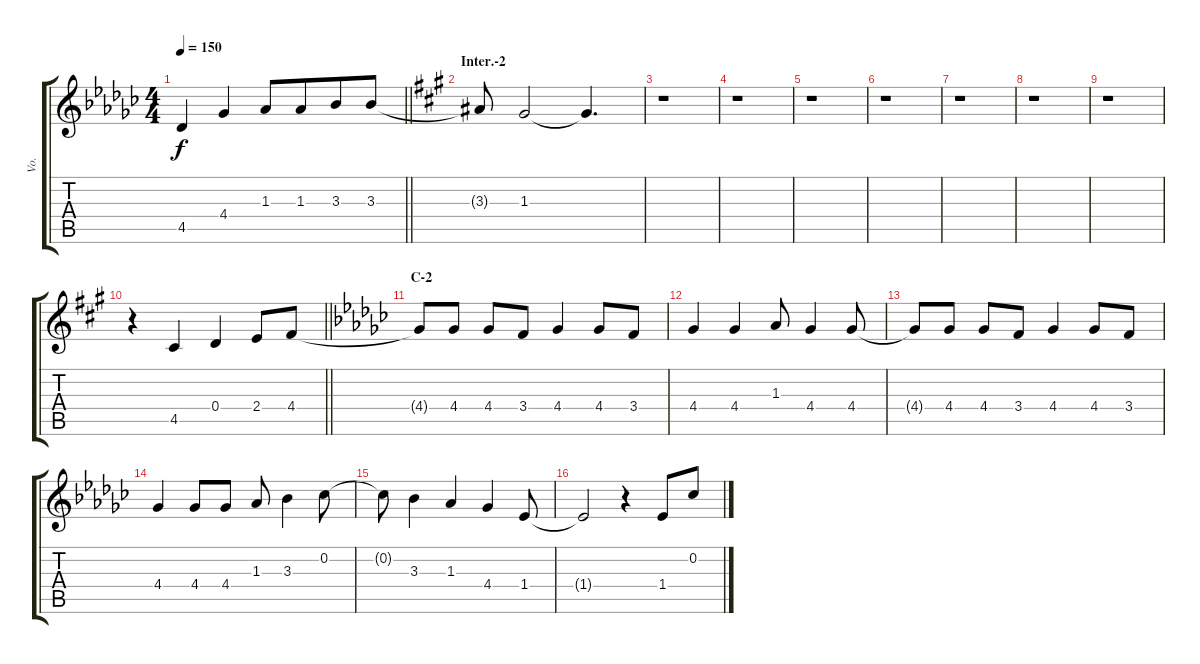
\track ("Vo." "Vo.") {instrument acousticguitarsteel}
\staff {score tabs}
\tuning (E4 B3 G3 D3 A2 E2) {hide}
\ts (4 4)
\tempo 150
\clef g2
\barLineRight lightlight
\ks gb
4.5.4{dy f} 4.4.4 1.3.8 1.3.8{beam merge} 3.3.8 3.3.8 |
\section ("" "Inter.-2")
\ks a
3.3{t}.8 1.3.2 1.3{t}.4{d} |
r.1 |
r.1 |
r.1 |
r.1 |
r.1 |
r.1 |
r.1 |
\barLineRight lightlight
r.4 4.5.4 0.4.4 2.4.8 4.4.8 |
\section ("" "C-2")
\ks gb
4.4{t}.8 4.4.8 4.4.8 3.4.8 4.4.4 4.4.8 3.4.8 |
4.4.4 4.4.4 1.3.8 4.4.4 4.4.8 |
4.4{t}.8 4.4.8 4.4.8 3.4.8 4.4.4 4.4.8 3.4.8 |
4.4.4 4.4.8 4.4.8 1.3.8 3.3.4 0.2.8 |
0.2{t}.8 3.3.4 1.3.4 4.4.4 1.4.8 |
1.4{t}.2 r.4 1.4.8 0.2.8
